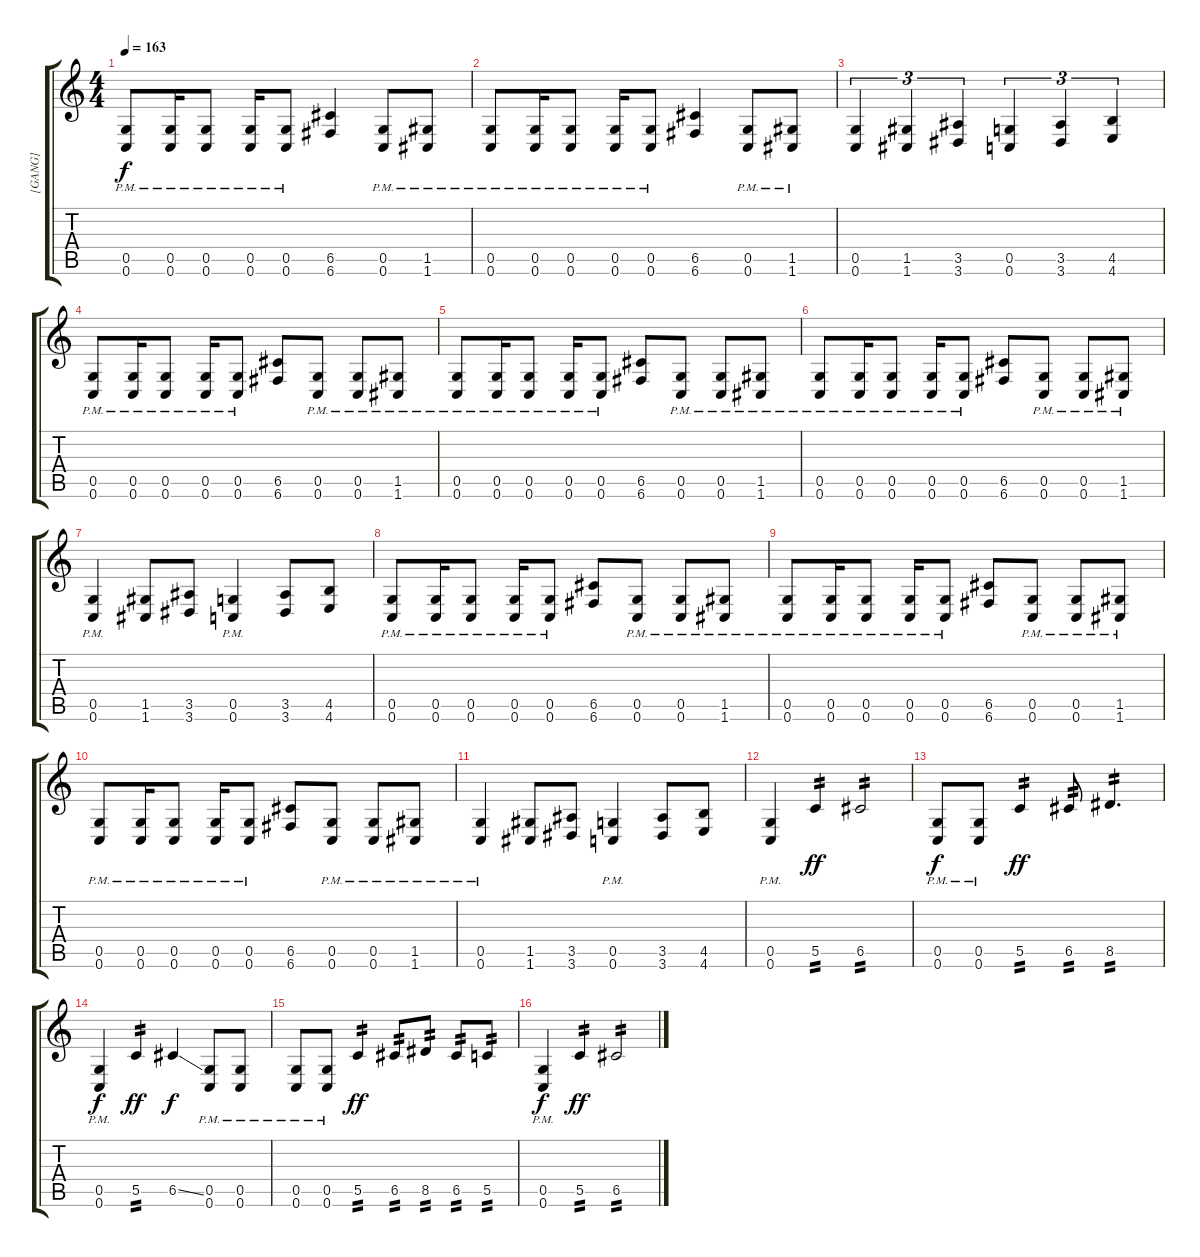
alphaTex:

\track ("[GANG]" "[GANG]") {instrument distortionguitar}
\staff {score tabs}
\tuning (D4 A3 F3 C3 G2 C2) {hide}
\ts (4 4)
\tempo 163
\clef g2
\ks c
(0.5{pm} 0.6).8{dy f} (0.5{pm} 0.6).16 (0.5{pm} 0.6).8 (0.5{pm} 0.6).16 (0.5{pm} 0.6).8 (6.5 6.6).4 (0.5{pm} 0.6).8 (1.5{pm} 1.6).8 |
(0.5{pm} 0.6).8 (0.5{pm} 0.6).16 (0.5{pm} 0.6).8 (0.5{pm} 0.6).16 (0.5{pm} 0.6).8 (6.5 6.6).4 (0.5{pm} 0.6).8 (1.5{pm} 1.6).8 |
(0.5 0.6).4{tu (3 2)} (1.5 1.6).4{tu (3 2)} (3.5 3.6).4{tu (3 2)} (0.5 0.6).4{tu (3 2)} (3.5 3.6).4{tu (3 2)} (4.5 4.6).4{tu (3 2)} |
(0.5{pm} 0.6).8 (0.5{pm} 0.6).16 (0.5{pm} 0.6).8 (0.5{pm} 0.6).16 (0.5{pm} 0.6).8 (6.5 6.6).8 (0.5{pm} 0.6).8 (0.5{pm} 0.6).8 (1.5{pm} 1.6).8 |
(0.5{pm} 0.6).8 (0.5{pm} 0.6).16 (0.5{pm} 0.6).8 (0.5{pm} 0.6).16 (0.5{pm} 0.6).8 (6.5 6.6).8 (0.5{pm} 0.6).8 (0.5{pm} 0.6).8 (1.5{pm} 1.6).8 |
(0.5{pm} 0.6).8 (0.5{pm} 0.6).16 (0.5{pm} 0.6).8 (0.5{pm} 0.6).16 (0.5{pm} 0.6).8 (6.5 6.6).8 (0.5{pm} 0.6).8 (0.5{pm} 0.6).8 (1.5{pm} 1.6).8 |
(0.5{pm} 0.6).4 (1.5 1.6).8 (3.5 3.6).8 (0.5{pm} 0.6).4 (3.5 3.6).8 (4.5 4.6).8 |
(0.5{pm} 0.6).8 (0.5{pm} 0.6).16 (0.5{pm} 0.6).8 (0.5{pm} 0.6).16 (0.5{pm} 0.6).8 (6.5 6.6).8 (0.5{pm} 0.6).8 (0.5{pm} 0.6).8 (1.5{pm} 1.6).8 |
(0.5{pm} 0.6).8 (0.5{pm} 0.6).16 (0.5{pm} 0.6).8 (0.5{pm} 0.6).16 (0.5{pm} 0.6).8 (6.5 6.6).8 (0.5{pm} 0.6).8 (0.5{pm} 0.6).8 (1.5{pm} 1.6).8 |
(0.5{pm} 0.6).8 (0.5{pm} 0.6).16 (0.5{pm} 0.6).8 (0.5{pm} 0.6).16 (0.5{pm} 0.6).8 (6.5 6.6).8 (0.5{pm} 0.6).8 (0.5{pm} 0.6).8 (1.5{pm} 1.6).8 |
(0.5{pm} 0.6).4 (1.5 1.6).8 (3.5 3.6).8 (0.5{pm} 0.6).4 (3.5 3.6).8 (4.5 4.6).8 |
(0.5{pm} 0.6).4 5.5.4{tp 2 dy ff} 6.5.2{tp 2} |
(0.5{pm} 0.6).8{dy f} (0.5{pm} 0.6).8 5.5.4{tp 2 dy ff} 6.5.8{tp 2} 8.5.4{d tp 2} |
(0.5{pm} 0.6).4{dy f} 5.5.4{tp 2 dy ff} 6.5{ss}.4{dy f} (0.5{pm} 0.6).8 (0.5{pm} 0.6).8 |
(0.5{pm} 0.6).8 (0.5{pm} 0.6).8 5.5.4{tp 2 dy ff} 6.5.8{tp 2} 8.5.8{tp 2} 6.5.8{tp 2} 5.5.8{tp 2} |
(0.5{pm} 0.6).4{dy f} 5.5.4{tp 2 dy ff} 6.5.2{tp 2}
